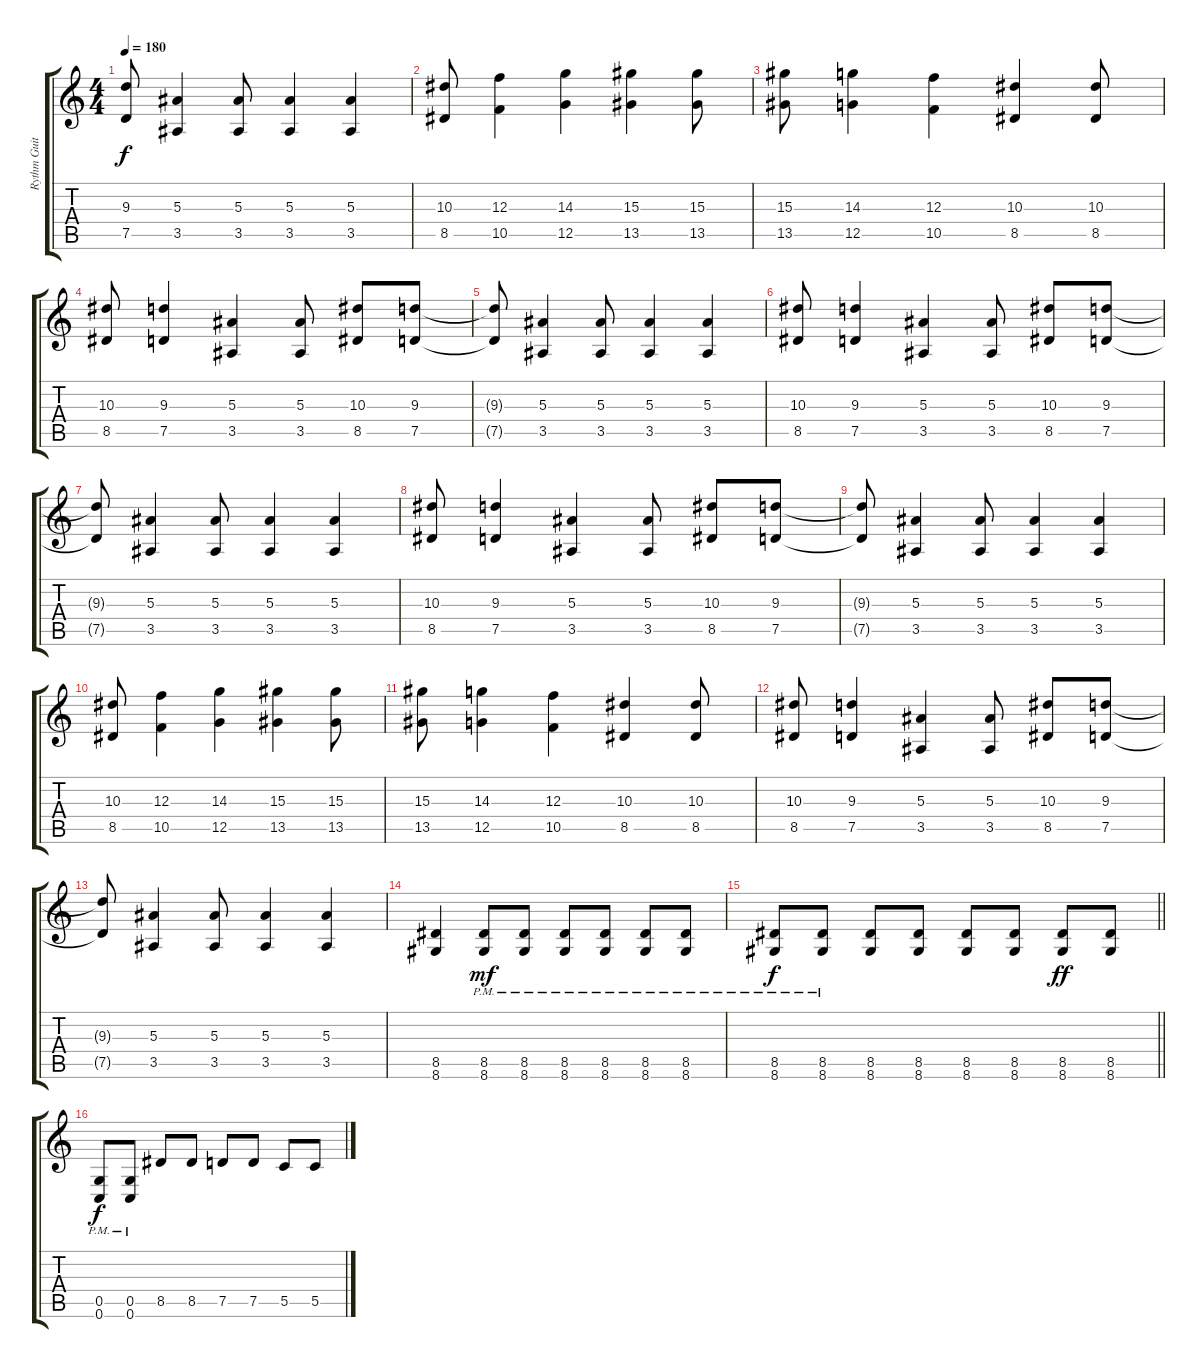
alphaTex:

\track ("Rythm Guitar" "Rythm Guit") {instrument distortionguitar}
\staff {score tabs}
\tuning (D4 A3 F3 C3 G2 C2) {hide}
\ts (4 4)
\tempo 180
\clef g2
\ks c
(9.3{t} 7.5{t}).8{dy f} (5.3 3.5).4 (5.3 3.5).8 (5.3 3.5).4 (5.3 3.5).4 |
(10.3 8.5).8 (12.3 10.5).4 (14.3 12.5).4 (15.3 13.5).4 (15.3 13.5).8 |
(15.3 13.5).8 (14.3 12.5).4 (12.3 10.5).4 (10.3 8.5).4 (10.3 8.5).8 |
(10.3 8.5).8 (9.3 7.5).4 (5.3 3.5).4 (5.3 3.5).8 (10.3 8.5).8 (9.3 7.5).8 |
(9.3{t} 7.5{t}).8 (5.3 3.5).4 (5.3 3.5).8 (5.3 3.5).4 (5.3 3.5).4 |
(10.3 8.5).8 (9.3 7.5).4 (5.3 3.5).4 (5.3 3.5).8 (10.3 8.5).8 (9.3 7.5).8 |
(9.3{t} 7.5{t}).8 (5.3 3.5).4 (5.3 3.5).8 (5.3 3.5).4 (5.3 3.5).4 |
(10.3 8.5).8 (9.3 7.5).4 (5.3 3.5).4 (5.3 3.5).8 (10.3 8.5).8 (9.3 7.5).8 |
(9.3{t} 7.5{t}).8 (5.3 3.5).4 (5.3 3.5).8 (5.3 3.5).4 (5.3 3.5).4 |
(10.3 8.5).8 (12.3 10.5).4 (14.3 12.5).4 (15.3 13.5).4 (15.3 13.5).8 |
(15.3 13.5).8 (14.3 12.5).4 (12.3 10.5).4 (10.3 8.5).4 (10.3 8.5).8 |
(10.3 8.5).8 (9.3 7.5).4 (5.3 3.5).4 (5.3 3.5).8 (10.3 8.5).8 (9.3 7.5).8 |
(9.3{t} 7.5{t}).8 (5.3 3.5).4 (5.3 3.5).8 (5.3 3.5).4 (5.3 3.5).4 |
(8.5 8.6).4 (8.5{pm} 8.6{pm}).8{dy mf} (8.5{pm} 8.6{pm}).8 (8.5{pm} 8.6{pm}).8 (8.5{pm} 8.6{pm}).8 (8.5{pm} 8.6{pm}).8 (8.5{pm} 8.6{pm}).8 |
\barLineRight lightlight
(8.5{pm} 8.6{pm}).8{dy f} (8.5{pm} 8.6{pm}).8 (8.5 8.6).8 (8.5 8.6).8 (8.5 8.6).8 (8.5 8.6).8 (8.5 8.6).8{dy ff} (8.5 8.6).8 |
(0.5{pm} 0.6{pm}).8{dy f} (0.5{pm} 0.6{pm}).8 8.5.8 8.5.8 7.5.8 7.5.8 5.5.8 5.5.8
